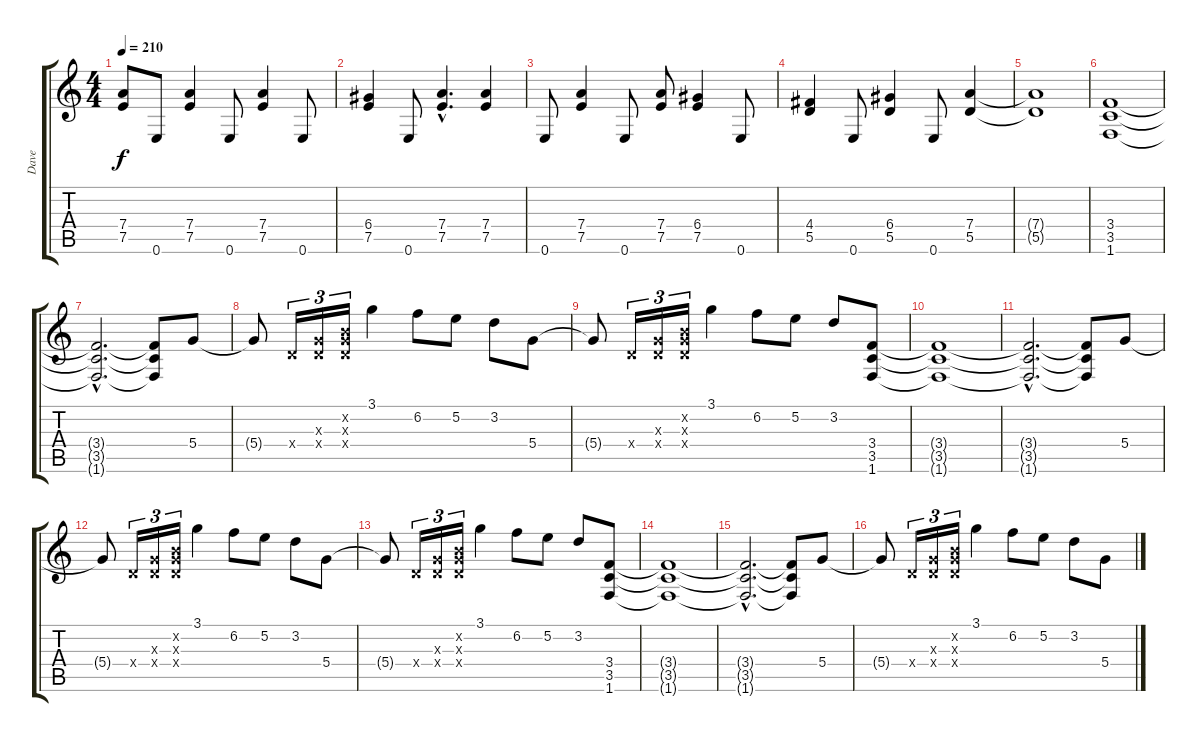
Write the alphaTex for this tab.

\track ("Dave" "Dave") {instrument distortionguitar}
\staff {score tabs}
\tuning (E4 B3 G3 D3 A2 E2) {hide}
\ts (4 4)
\tempo 210
\clef g2
\ks c
(7.4{t} 7.5{t}).8{dy f} 0.6.8 (7.4 7.5).4 0.6.8 (7.4 7.5).4 0.6.8 |
(6.4 7.5).4 0.6.8 (7.4{hac} 7.5{hac}).4{d} (7.4 7.5).4 |
0.6.8 (7.4 7.5).4 0.6.8 (7.4 7.5).8 (6.4 7.5).4 0.6.8 |
(4.4 5.5).4 0.6.8 (6.4 5.5).4 0.6.8 (7.4 5.5).4 |
(7.4{t} 5.5{t}).1 |
(3.4 3.5 1.6).1 |
(3.4{hac t} 3.5{hac t} 1.6{hac t}).2{d} (3.4{t} 3.5{t} 1.6{t}).8 5.4.8 |
5.4{t}.8 0.4{x}.16{tu (3 2)} (0.3{x} 0.4{x}).16{tu (3 2)} (0.2{x} 0.3{x} 0.4{x}).16{tu (3 2)} 3.1.4 6.2.8 5.2.8 3.2.8 5.4.8 |
5.4{t}.8 0.4{x}.16{tu (3 2)} (0.3{x} 0.4{x}).16{tu (3 2)} (0.2{x} 0.3{x} 0.4{x}).16{tu (3 2)} 3.1.4 6.2.8 5.2.8 3.2.8 (3.4 3.5 1.6).8 |
(3.4{t} 3.5{t} 1.6{t}).1 |
(3.4{hac t} 3.5{hac t} 1.6{hac t}).2{d} (3.4{t} 3.5{t} 1.6{t}).8 5.4.8 |
5.4{t}.8 0.4{x}.16{tu (3 2)} (0.3{x} 0.4{x}).16{tu (3 2)} (0.2{x} 0.3{x} 0.4{x}).16{tu (3 2)} 3.1.4 6.2.8 5.2.8 3.2.8 5.4.8 |
5.4{t}.8 0.4{x}.16{tu (3 2)} (0.3{x} 0.4{x}).16{tu (3 2)} (0.2{x} 0.3{x} 0.4{x}).16{tu (3 2)} 3.1.4 6.2.8 5.2.8 3.2.8 (3.4 3.5 1.6).8 |
(3.4{t} 3.5{t} 1.6{t}).1 |
(3.4{hac t} 3.5{hac t} 1.6{hac t}).2{d} (3.4{t} 3.5{t} 1.6{t}).8 5.4.8 |
5.4{t}.8 0.4{x}.16{tu (3 2)} (0.3{x} 0.4{x}).16{tu (3 2)} (0.2{x} 0.3{x} 0.4{x}).16{tu (3 2)} 3.1.4 6.2.8 5.2.8 3.2.8 5.4.8
